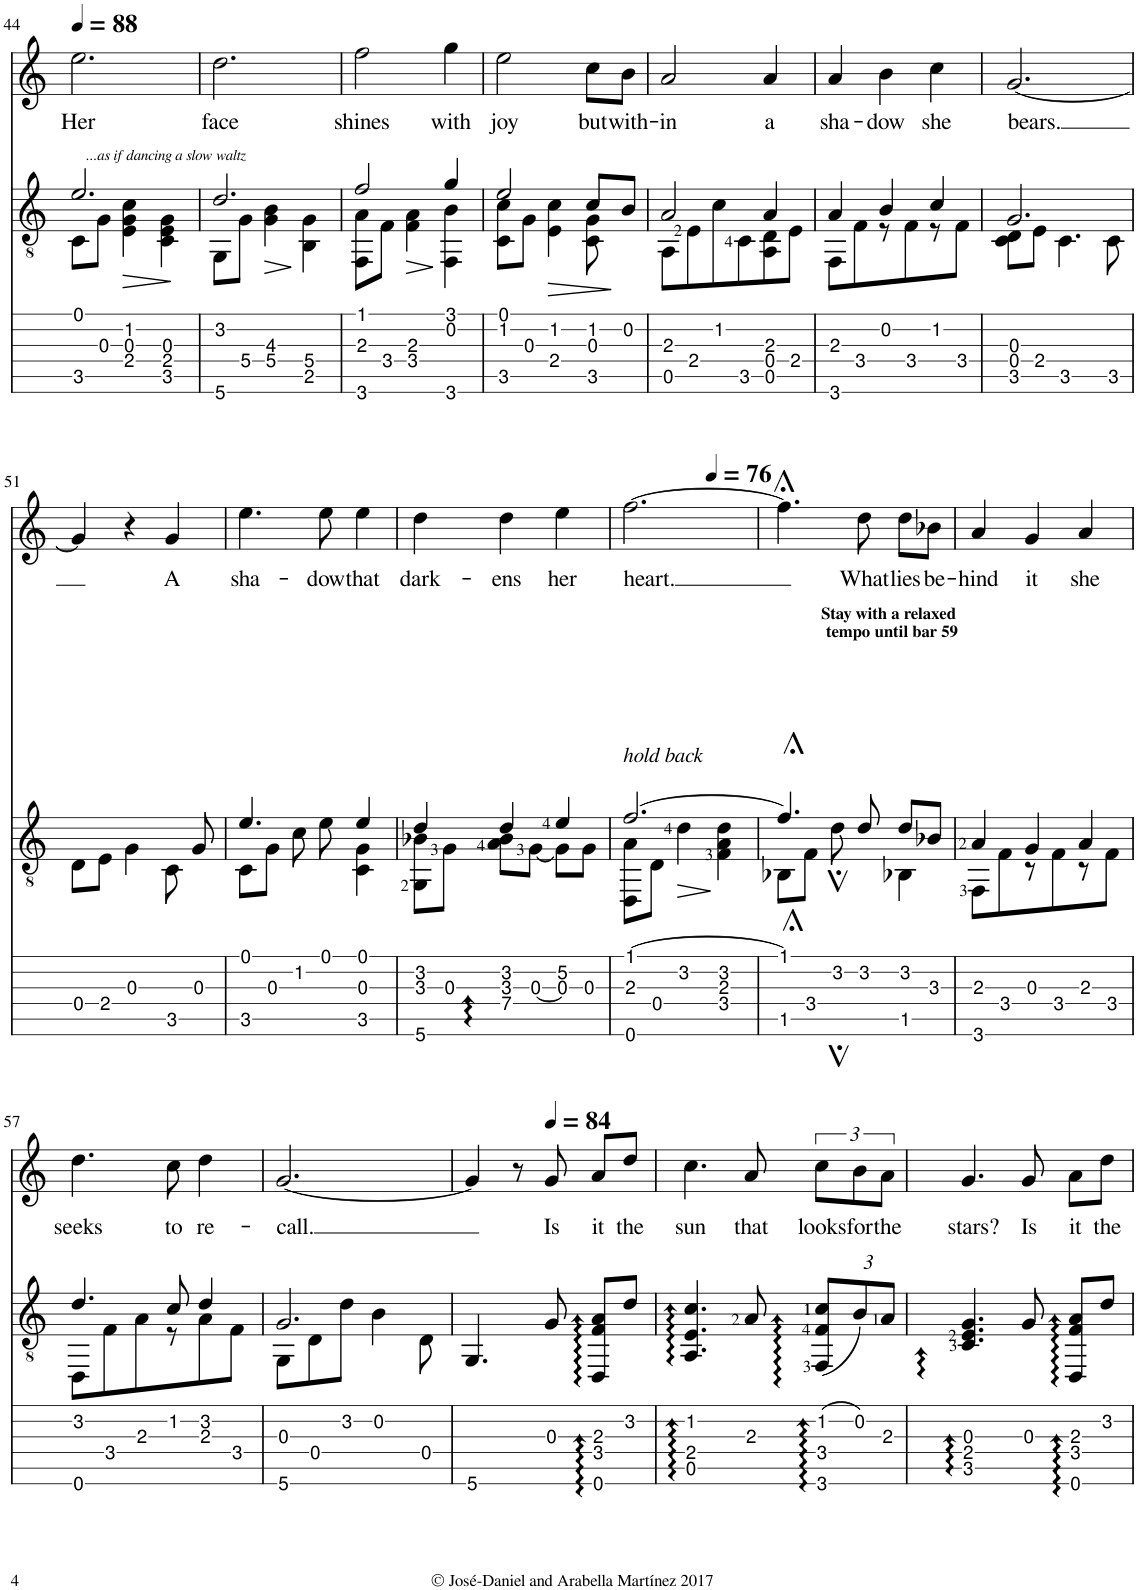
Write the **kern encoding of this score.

**kern	**kern	**dynam	**kern	**text
*part2	*part2	*part2	*part1	*part1
*staff3	*staff2	*staff2/3	*staff1	*staff1
*I"Guitar	*	*	*I"Voice	*
!!LO:PB:g=z
*	*clefGv2	*	*clefG2	*
*k[]	*k[]	*	*k[]	*
*M3/4	*M3/4	*	*M3/4	*
*MM88	*MM88	*	*MM88	*
=44	=44	=44	=44	=44
*^	*^	*	*	*
!	!	!LO:TX:a:i:t=...as if dancing a slow waltz	!	!	!	!
!	!	!	!	!	!	!LO:LY:b
2.e	8CL	2.e/	8C\L	.	2.ee\	Her
.	8GJ	.	8G\J	.	.	.
!	!	!	!	!LO:HP:b	!	!
.	4E 4G 4c	.	4E\ 4G\ 4c\	>	.	.
.	4C 4E 4G	.	4C\ 4E\ 4G\	.	.	.
=45	=45	=45	=45	=45	=45	=45
!	!	!	!	!	!	!LO:LY:b
2.d	8GGL	2.d/	8GG\L	.	2.dd\	face
.	8GJ	.	8G\J	.	.	.
!	!	!	!	!LO:HP:b	!	!
.	4G 4B	.	4G\ 4B\	>	.	.
.	4BB 4G	.	4BB\ 4G\	.	.	.
*v	*v	*	*	*	*	*
*	*v	*v	*	*	*
.	.	]	.	.
=46	=46	=46	=46	=46
*^	*^	*	*	*
!	!	!	!	!	!	!LO:LY:b
2f	8FF\ 8A\L	2f/	8FF\ 8A\L	.	2ff\	shines
.	8FJ	.	8F\J	.	.	.
!	!	!	!	!LO:HP:b	!	!
.	4F 4A	.	4F\ 4A\	>	.	.
!	!	!	!	!	!	!LO:LY:b
4g	4FF 4B	4g/	4FF\ 4B\	.	4gg\	with
*v	*v	*	*	*	*	*
*	*v	*v	*	*	*
.	.	]	.	.
=47	=47	=47	=47	=47
*^	*^	*	*	*
!	!	!	!	!	!	!LO:LY:b
2e	8C 8c	2e/	8C\ 8c\L	.	2ee\	joy
.	8G	.	8G\J	.	.	.
!	!	!	!	!LO:HP:b	!	!
.	4E 4c	.	4E\ 4c\	>	.	.
!	!	!	!	!	!	!LO:LY:b
8cL	8C 8G	8c/L	8C\ 8G\	.	8cc\L	but
!	!	!	!	!	!	!LO:LY:b
8BJ	8ryy	8B/J	8ryy	]	8b\J	with-
=48	=48	=48	=48	=48	=48	=48
!	!	!	!	!	!	!LO:LY:b
2A	8AAL	2A/	8AA\L	.	2a/	-in
.	8EJ	.	8E\	.	.	.
.	8cL	.	8c\	.	.	.
.	8CJ	.	8C\	.	.	.
!	!	!	!	!	!	!LO:LY:b
4A	8AA\ 8D\L	4A/	8AA\ 8D\	.	4a/	a
.	8EJ	.	8E\J	.	.	.
=49	=49	=49	=49	=49	=49	=49
!	!	!	!	!	!	!LO:LY:b
4A	8FFL	4A/	8FF\L	.	4a/	sha-
.	8FJ	.	8F\	.	.	.
!	!	!	!	!	!	!LO:LY:b
4B	8r	4B/	8r	.	4b\	-dow
.	8F	.	8F\	.	.	.
!	!	!	!	!	!	!LO:LY:b
4c	8r	4c/	8r	.	4cc\	she
.	8F	.	8F\J	.	.	.
=50	=50	=50	=50	=50	=50	=50
!	!	!	!	!	!	!LO:LY:b
2.G	8C\ 8D\L	2.G/	8C\ 8D\L	.	[2.g/	bears.
.	8EJ	.	8E\J	.	.	.
.	4.C	.	4.C\	.	.	.
.	8C	.	8C\	.	.	.
!!LO:LB:g=z
=51	=51	=51	=51	=51	=51	=51
2r	8D	2ryy	8D\L	.	4g/]	.
.	8E	.	8E\J	.	.	.
.	4G	.	4G\	.	4r	.
!	!	!	!	!	!	!LO:LY:b
8r	8C	8ryy	8C\	.	4g/	A
8G	8ryy	8G/	8ryy	.	.	.
=52	=52	=52	=52	=52	=52	=52
!	!	!	!	!	!	!LO:LY:b
4.e	8CL	4.e/	8C\L	.	4.ee\	sha-
.	8GJ	.	8G\J	.	.	.
.	8c	.	8c\	.	.	.
!	!	!	!	!	!	!LO:LY:b
8e	8ryy	8e\	8ryy	.	8ee\	-dow
!	!	!	!	!	!	!LO:LY:b
4e	4C 4G	4e/	4C\ 4G\	.	4ee\	that
=53	=53	=53	=53	=53	=53	=53
!	!	!	!	!	!	!LO:LY:b
4d	8GG\ 8B-\L	4d/	8GG\ 8B-X\L	.	4dd\	dark-
.	8GJ	.	8G\J	.	.	.
!	!	!	!	!	!	!LO:LY:b
4d	8A\ 8B-\L	4d/	8A\ 8B-\L	.	4dd\	-ens
.	[8GJ	.	[8G\J	.	.	.
!	!	!	!	!	!	!LO:LY:b
4e	8GL]	4e/	8G\L]	.	4ee\	her
.	8GJ	.	8G\J	.	.	.
=54	=54	=54	=54	=54	=54	=54
!	!	!LO:TX:a:i:t=hold back	!	!	!	!
!	!	!	!	!	!	!LO:LY:b
*	*	*	*	*	*^	*
[2.f	8DD\ 8A\L	[2.f/	8DD\ 8A\L	.	[2.ff\	2ryy	heart.
.	8DJ	.	8D\J	.	.	.	.
.	4d	.	4d\	.	.	.	.
*	*	*	*	*	*MM76	*	*
.	4F 4A 4d	.	4F\ 4A\ 4d\	.	.	4ryy	.
*v	*v	*	*	*	*	*	*
*	*v	*v	*	*	*	*
.	.	]	.	.	.
=55	=55	=55	=55	=55	=55
*^	*^	*	*	*	*
!	!	!LO:TX:a:B:t=Stay with a relaxed	!	!	!	!	!
!	!	!LO:TX:a:t=tempo until bar 59	!	!	!	!	!
*	*	*	*	*	*v	*v	*
4.f;<]	8BB-L	4.f;</]	8BB-X\L	.	4.ff;<\]	.
.	8FJ	.	8F\J	.	.	.
.	8d;	.	8d;\	.	.	.
!	!	!	!	!	!	!LO:LY:b
8d	8ryy	8d/	8ryy	.	8dd\	What
!	!	!	!	!	!	!LO:LY:b
8dL	4BB-X	8d/L	4BB-X\	.	8dd\L	lies
!	!	!	!	!	!	!LO:LY:b
8B-J	.	8B-X/J	.	.	8b-X\J	be-
=56	=56	=56	=56	=56	=56	=56
!	!	!	!	!	!	!LO:LY:b
4A	8FFL	4A/	8FF\L	.	4a/	-hind
.	8FJ	.	8F\	.	.	.
!	!	!	!	!	!	!LO:LY:b
4G	8r	4G/	8r	.	4g/	it
.	8F	.	8F\	.	.	.
!	!	!	!	!	!	!LO:LY:b
4A	8r	4A/	8r	.	4a/	she
.	8F	.	8F\J	.	.	.
!!LO:LB:g=z
=57	=57	=57	=57	=57	=57	=57
!	!	!	!	!	!	!LO:LY:b
4.d	8DDL	4.d/	8DD\L	.	4.dd\	seeks
.	8FJ	.	8F\	.	.	.
.	8A	.	8A\	.	.	.
!	!	!	!	!	!	!LO:LY:b
8c	8r	8c/	8r	.	8cc\	to
!	!	!	!	!	!	!LO:LY:b
4d	8AL	4d/	8A\	.	4dd\	re-
.	8FJ	.	8F\J	.	.	.
=58	=58	=58	=58	=58	=58	=58
!	!	!	!	!	!	!LO:LY:b
2.G	8GGL	2.G/	8GG\L	.	[2.g/	-call.
.	8DJ	.	8D\	.	.	.
.	8d	.	8d\J	.	.	.
.	4B	.	4B\	.	.	.
.	8D	.	8D\	.	.	.
*v	*v	*	*	*	*	*
*	*v	*v	*	*	*
=59	=59	=59	=59	=59
4.GG	4.GG/	.	4g/]	.
.	.	.	8r	.
*	*	*	*MM84	*
!	!	!	!	!LO:LY:b
8G	8G/	.	8g/	Is
!	!	!	!	!LO:LY:b
8DD\ 8F\ 8A\L	8DD/ 8F/ 8A/L	.	8a/L	it
!	!	!	!	!LO:LY:b
8dJ	8d/J	.	8dd/J	the
=60	=60	=60	=60	=60
!	!	!	!	!LO:LY:b
4.AA 4.E 4.c	4.AA/ 4.E/ 4.c/	.	4.cc\	sun
!	!	!	!	!LO:LY:b
8A	8A/	.	8a/	that
*Xbrackettup	*Xbrackettup	*	*	*
!	!	!	!	!LO:LY:b
12FF\ 12F\ 12c\L	(12FF/ 12F/ 12c/L	.	12cc\L	looks
!	!	!	!	!LO:LY:b
12B	12B/)	.	12b\	for
!	!	!	!	!LO:LY:b
12AJ	12A/J	.	12a\J	the
=61	=61	=61	=61	=61
!	!	!	!	!LO:LY:b
4.C 4.E 4.G	4.C/ 4.E/ 4.G/	.	4.g/	stars?
!	!	!	!	!LO:LY:b
8G	8G/	.	8g/	Is
!	!	!	!	!LO:LY:b
8DD\ 8F\ 8A\L	8DD/ 8F/ 8A/L	.	8a\L	it
!	!	!	!	!LO:LY:b
8dJ	8d/J	.	8dd\J	the
=	=	=	=	=
*-	*-	*-	*-	*-
